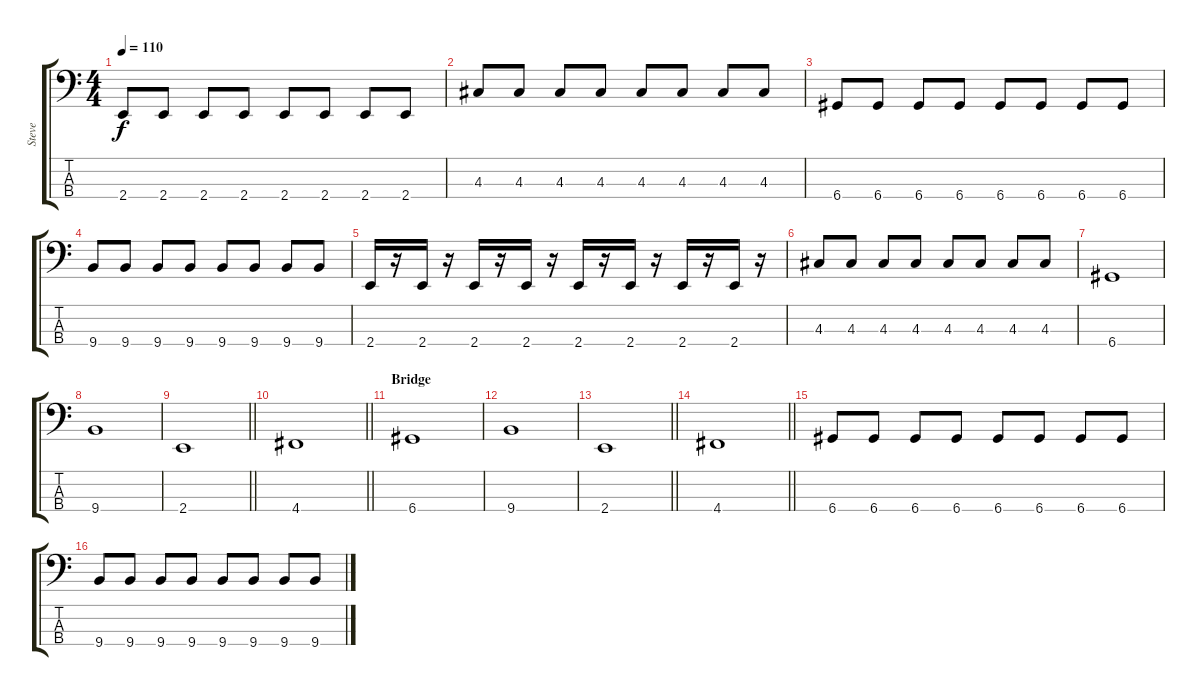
\track ("Steve" "Steve") {instrument electricbasspick}
\staff {score tabs}
\tuning (G2 D2 A1 D1) {hide}
\ts (4 4)
\tempo 110
\clef f4
\ks c
2.4.8{dy f} 2.4.8 2.4.8 2.4.8 2.4.8 2.4.8 2.4.8 2.4.8 |
4.3.8 4.3.8 4.3.8 4.3.8 4.3.8 4.3.8 4.3.8 4.3.8 |
6.4.8 6.4.8 6.4.8 6.4.8 6.4.8 6.4.8 6.4.8 6.4.8 |
9.4.8 9.4.8 9.4.8 9.4.8 9.4.8 9.4.8 9.4.8 9.4.8 |
2.4.16 r.16 2.4.16 r.16 2.4.16 r.16 2.4.16 r.16 2.4.16 r.16 2.4.16 r.16 2.4.16 r.16 2.4.16 r.16 |
4.3.8 4.3.8 4.3.8 4.3.8 4.3.8 4.3.8 4.3.8 4.3.8 |
6.4.1 |
9.4.1 |
\barLineRight lightlight
2.4.1 |
\barLineRight lightlight
4.4.1 |
\section ("" "Bridge")
6.4.1 |
9.4.1 |
\barLineRight lightlight
2.4.1 |
\barLineRight lightlight
4.4.1 |
6.4.8 6.4.8 6.4.8 6.4.8 6.4.8 6.4.8 6.4.8 6.4.8 |
9.4.8 9.4.8 9.4.8 9.4.8 9.4.8 9.4.8 9.4.8 9.4.8
